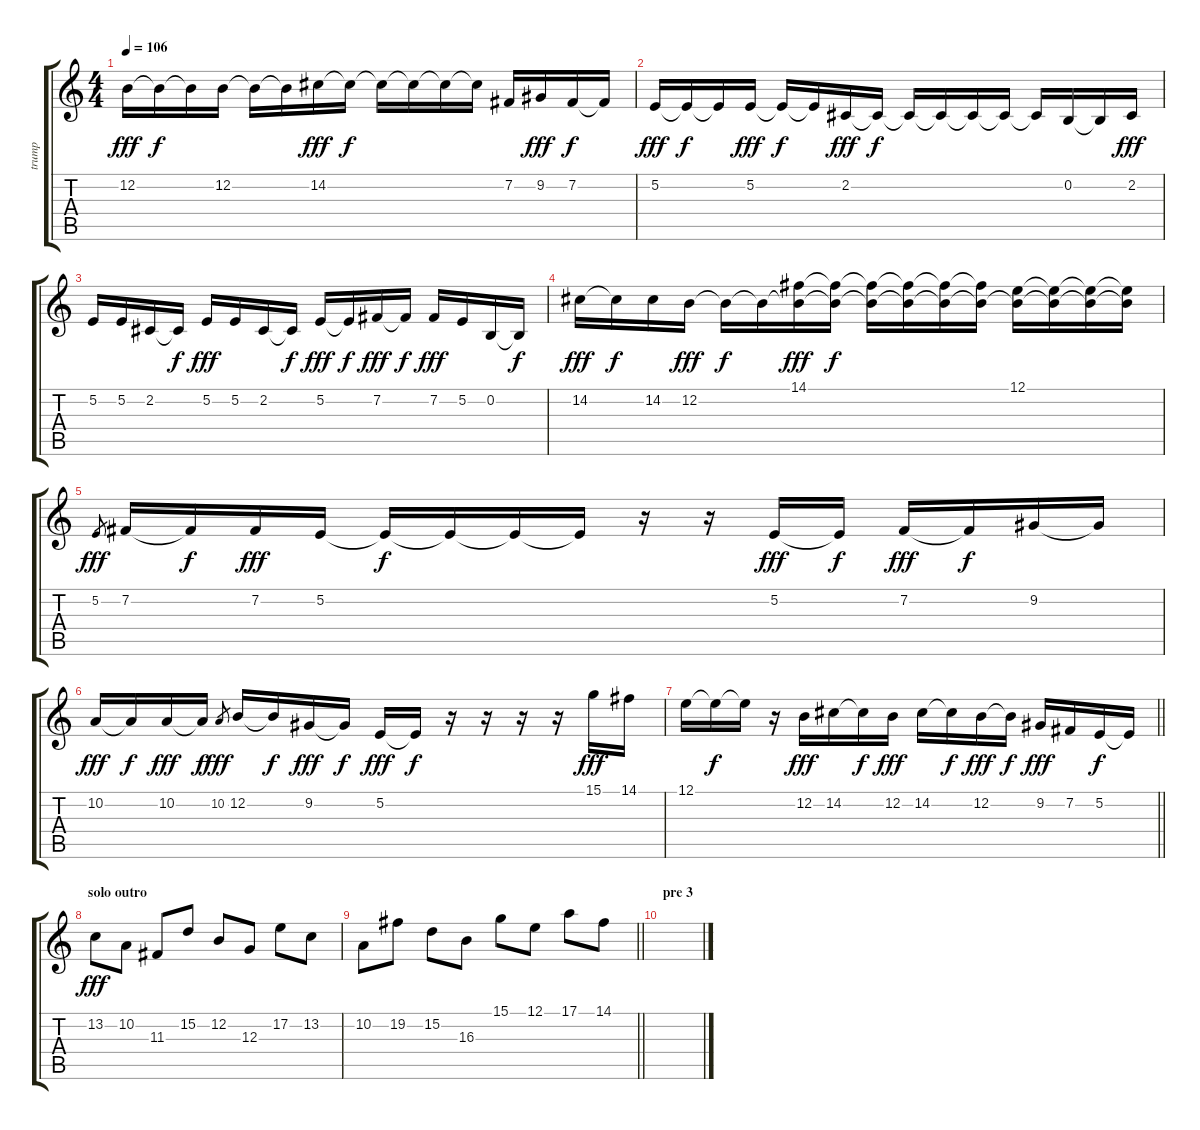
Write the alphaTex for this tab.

\track ("trump" "trump") {instrument sopranosax}
\staff {score tabs}
\tuning (E4 B3 G3 D3 A2 E2) {hide}
\ts (4 4)
\tempo 106
\clef g2
\ks c
12.2.16{dy fff} 12.2{t}.16{dy f} 12.2{t}.16 12.2.16 12.2{t}.16 12.2{t}.16 14.2.16{dy fff} 14.2{t}.16{dy f} 14.2{t}.16 14.2{t}.16 14.2{t}.16 14.2{t}.16 7.2.16 9.2.16{dy fff} 7.2.16{dy f} 7.2{t}.16 |
5.2.16{dy fff} 5.2{t}.16{dy f} 5.2{t}.16 5.2.16{dy fff} 5.2{t}.16{dy f} 5.2{t}.16 2.2.16{dy fff} 2.2{t}.16{dy f} 2.2{t}.16 2.2{t}.16 2.2{t}.16 2.2{t}.16 2.2{t}.16 0.2.16 0.2{t}.16 2.2.16{dy fff} |
5.2.16 5.2.16 2.2.16 2.2{t}.16{dy f} 5.2.16{dy fff} 5.2.16 2.2.16 2.2{t}.16{dy f} 5.2.16{dy fff} 5.2{t}.16{dy f} 7.2.16{dy fff} 7.2{t}.16{dy f} 7.2.16{dy fff} 5.2.16 0.2.16 0.2{t}.16{dy f} |
14.2.16{dy fff} 14.2{t}.16{dy f} 14.2.16 12.2.16{dy fff} 12.2{t}.16{dy f} 12.2{t}.16 (14.1 12.2{t}).16{dy fff} (14.1{t} 12.2{t}).16{dy f} (14.1{t} 12.2{t}).16 (14.1{t} 12.2{t}).16 (14.1{t} 12.2{t}).16 (14.1{t} 12.2{t}).16 (12.1 12.2{t}).16 (12.1{t} 12.2{t}).16 (12.1{t} 12.2{t}).16 (12.1{t} 12.2{t}).16 |
5.2.8{gr dy fff} 7.2.16 7.2{t}.16{dy f} 7.2.16{dy fff} 5.2.16 5.2{t}.16{dy f} 5.2{t}.16 5.2{t}.16 5.2{t}.16 r.16 r.16 5.2.16{dy fff} 5.2{t}.16{dy f} 7.2.16{dy fff} 7.2{t}.16{dy f} 9.2.16 9.2{t}.16 |
10.2.16{dy fff} 10.2{t}.16{dy f} 10.2.16{dy fff} 10.2{t}.16{dy f} 10.2.8{gr dy fff} 12.2.16 12.2{t}.16{dy f} 9.2.16{dy fff} 9.2{t}.16{dy f} 5.2.16{dy fff} 5.2{t}.16{dy f} r.16 r.16 r.16 r.16 15.1.16{dy fff} 14.1.16 |
\barLineRight lightlight
12.1.16 12.1{t}.16{dy f} 12.1{t}.16 r.16 12.2.16{dy fff} 14.2.16 14.2{t}.16{dy f} 12.2.16{dy fff} 14.2.16 14.2{t}.16{dy f} 12.2.16{dy fff} 12.2{t}.16{dy f} 9.2.16{dy fff} 7.2.16 5.2.16{dy f} 5.2{t}.16 |
\section ("" "solo outro")
13.2.8{dy fff} 10.2.8 11.3.8 15.2.8 12.2.8 12.3.8 17.2.8 13.2.8 |
\barLineRight lightlight
10.2.8 19.2.8 15.2.8 16.3.8 15.1.8 12.1.8 17.1.8 14.1.8 |
\section ("" "pre 3")
